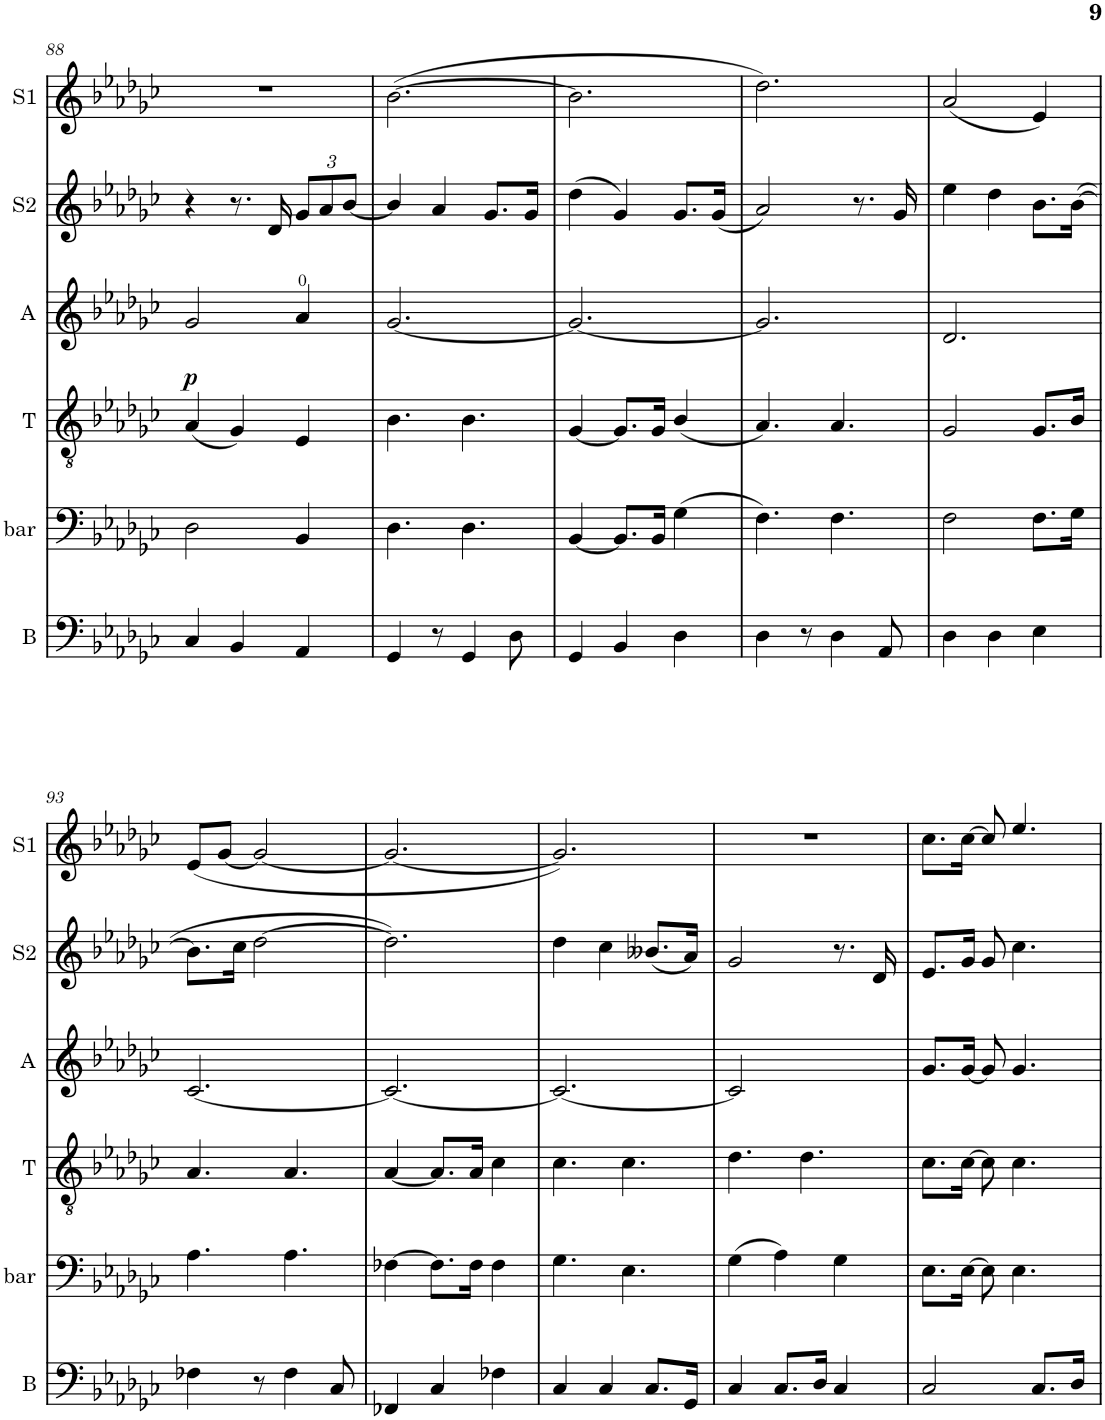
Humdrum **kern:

**kern	**kern	**kern	**dynam	**kern	**kern	**kern
*part6	*part5	*part4	*part4	*part3	*part2	*part1
*staff6	*staff5	*staff4	*staff4	*staff3	*staff2	*staff1
*I"B	*I"bar	*I"T	*	*I"A	*I"S2	*I"S1
*I'B	*I'bar	*I'T	*	*I'A	*I'S2	*I'S1
!!LO:PB:g=z
*clefF4	*clefF4	*clefGv2	*	*clefG2	*clefG2	*clefG2
*k[b-e-a-d-g-c-]	*k[b-e-a-d-g-c-]	*k[b-e-a-d-g-c-]	*	*k[b-e-a-d-g-c-]	*k[b-e-a-d-g-c-]	*k[b-e-a-d-g-c-]
*M3/4	*M3/4	*M3/4	*	*M3/4	*M3/4	*M3/4
=88	=88	=88	=88	=88	=88	=88
!	!	!	!LO:DY:a	!	!	!
4C-/	2D-\	(<4A-/	p	2g-/	4r	2.r
4BB-/	.	4G-/)	.	.	8.r	.
.	.	.	.	.	16d-/	.
*	*	*	*	*	*Xbrackettup	*
4AA-/	4BB-/	4E-/	.	4a-/	12g-/L	.
.	.	.	.	.	12a-/	.
.	.	.	.	.	[<12b-/J	.
=89	=89	=89	=89	=89	=89	=89
4GG-/	4.D-\	4.B-\	.	[<2.g-/	4b-/]	(>[>2.b-\
8r	.	.	.	.	4a-/	.
4GG-/	4.D-\	4.B-\	.	.	.	.
.	.	.	.	.	8.g-/L	.
8D-\	.	.	.	.	.	.
.	.	.	.	.	16g-/Jk	.
=90	=90	=90	=90	=90	=90	=90
4GG-/	[<4BB-/	[<4G-/	.	2.g-/_	(>4dd-\	2.b-\]
4BB-/	8.BB-/L]	8.G-/L]	.	.	4g-/)	.
.	16BB-/Jk	16G-/Jk	.	.	.	.
4D-\	(>4G-\	(<4B-/	.	.	8.g-/L	.
.	.	.	.	.	(<16g-/Jk	.
=91	=91	=91	=91	=91	=91	=91
4D-\	4.F\)	4.A-/)	.	2.g-/]	2a-/)	2.dd-\)
8r	.	.	.	.	.	.
4D-\	4.F\	4.A-/	.	.	.	.
.	.	.	.	.	8.r	.
8AA-/	.	.	.	.	.	.
.	.	.	.	.	16g-/	.
=92	=92	=92	=92	=92	=92	=92
4D-\	2F\	2G-/	.	2.d-/	4ee-\	(<2a-/
4D-\	.	.	.	.	4dd-\	.
4E-\	8.F\L	8.G-/L	.	.	8.b-\L	4e-/)
.	16G-\Jk	16B-/Jk	.	.	(>[>16b-\Jk	.
!!LO:LB:g=z
=93	=93	=93	=93	=93	=93	=93
4F-X\	4.A-\	4.A-/	.	[<2.c-/	8.b-\L]	(<8e-/L
.	.	.	.	.	.	[<8g-/J
.	.	.	.	.	16cc-\Jk	.
8r	.	.	.	.	[>2dd-\	2g-/_
4F-\	4.A-\	4.A-/	.	.	.	.
8C-/	.	.	.	.	.	.
=94	=94	=94	=94	=94	=94	=94
4FF-X/	[>4F-X\	[<4A-/	.	2.c-/_	2.dd-\])	2.g-/_
4C-/	8.F-\L]	8.A-/L]	.	.	.	.
.	16F-\Jk	16A-/Jk	.	.	.	.
4F-X\	4F-\	4c-\	.	.	.	.
=95	=95	=95	=95	=95	=95	=95
4C-/	4.G-\	4.c-\	.	2.c-/_	4dd-\	2.g-/])
4C-/	.	.	.	.	4cc-\	.
.	4.E-\	4.c-\	.	.	.	.
8.C-/L	.	.	.	.	(<8.b--X/L	.
16GG-/Jk	.	.	.	.	16a-/Jk)	.
=96	=96	=96	=96	=96	=96	=96
4C-/	(>4G-\	4.d-\	.	2c-/]	2g-/	2.r
8.C-/L	4A-\)	.	.	.	.	.
.	.	4.d-\	.	.	.	.
16D-/Jk	.	.	.	.	.	.
4C-/	4G-\	.	.	4ryy	8.r	.
.	.	.	.	.	16d-/	.
=97	=97	=97	=97	=97	=97	=97
2C-/	8.E-\L	8.c-\L	.	8.g-/L	8.e-/L	8.cc-\L
.	[>16E-\Jk	[>16c-\Jk	.	[<16g-/Jk	16g-/Jk	[>16cc-\Jk
.	8E-\]	8c-\]	.	8g-/]	8g-/	8cc-/]
.	4.E-\	4.c-\	.	4.g-/	4.cc-\	4.ee-/
8.C-/L	.	.	.	.	.	.
16D-/Jk	.	.	.	.	.	.
=	=	=	=	=	=	=
*-	*-	*-	*-	*-	*-	*-
